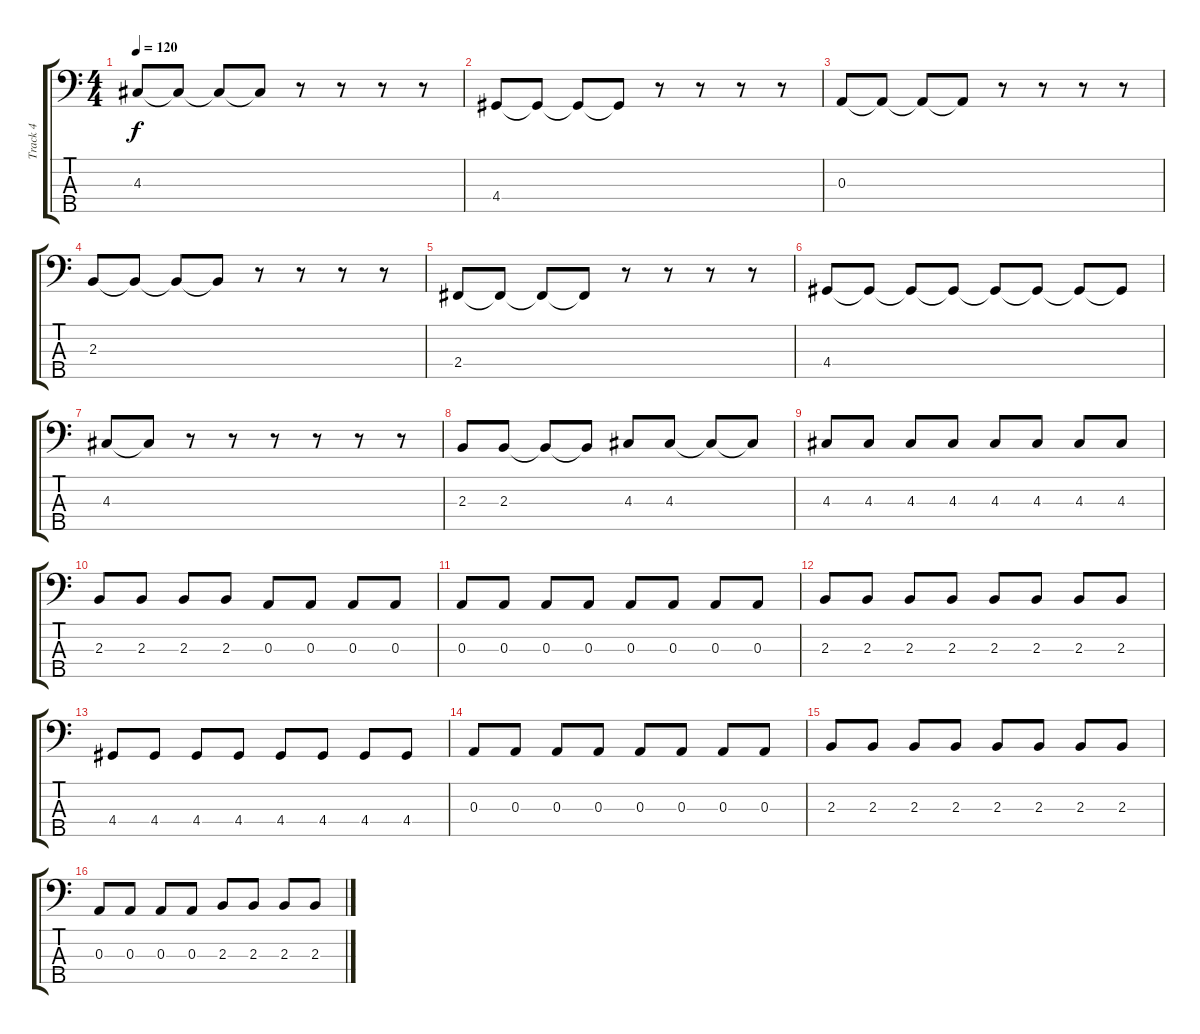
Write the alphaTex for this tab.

\track ("Track 4" "Track 4") {instrument electricbassfinger}
\staff {score tabs}
\tuning (G2 D2 A1 E1 B0) {hide}
\ts (4 4)
\tempo 120
\clef f4
\ks c
4.3.8{dy f} 4.3{t}.8 4.3{t}.8 4.3{t}.8 r.8 r.8 r.8 r.8 |
4.4.8 4.4{t}.8 4.4{t}.8 4.4{t}.8 r.8 r.8 r.8 r.8 |
0.3.8 0.3{t}.8 0.3{t}.8 0.3{t}.8 r.8 r.8 r.8 r.8 |
2.3.8 2.3{t}.8 2.3{t}.8 2.3{t}.8 r.8 r.8 r.8 r.8 |
2.4.8 2.4{t}.8 2.4{t}.8 2.4{t}.8 r.8 r.8 r.8 r.8 |
4.4.8 4.4{t}.8 4.4{t}.8 4.4{t}.8 4.4{t}.8 4.4{t}.8 4.4{t}.8 4.4{t}.8 |
4.3.8 4.3{t}.8 r.8 r.8 r.8 r.8 r.8 r.8 |
2.3.8 2.3.8 2.3{t}.8 2.3{t}.8 4.3.8 4.3.8 4.3{t}.8 4.3{t}.8 |
4.3.8 4.3.8 4.3.8 4.3.8 4.3.8 4.3.8 4.3.8 4.3.8 |
2.3.8 2.3.8 2.3.8 2.3.8 0.3.8 0.3.8 0.3.8 0.3.8 |
0.3.8 0.3.8 0.3.8 0.3.8 0.3.8 0.3.8 0.3.8 0.3.8 |
2.3.8 2.3.8 2.3.8 2.3.8 2.3.8 2.3.8 2.3.8 2.3.8 |
4.4.8 4.4.8 4.4.8 4.4.8 4.4.8 4.4.8 4.4.8 4.4.8 |
0.3.8 0.3.8 0.3.8 0.3.8 0.3.8 0.3.8 0.3.8 0.3.8 |
2.3.8 2.3.8 2.3.8 2.3.8 2.3.8 2.3.8 2.3.8 2.3.8 |
0.3.8 0.3.8 0.3.8 0.3.8 2.3.8 2.3.8 2.3.8 2.3.8
